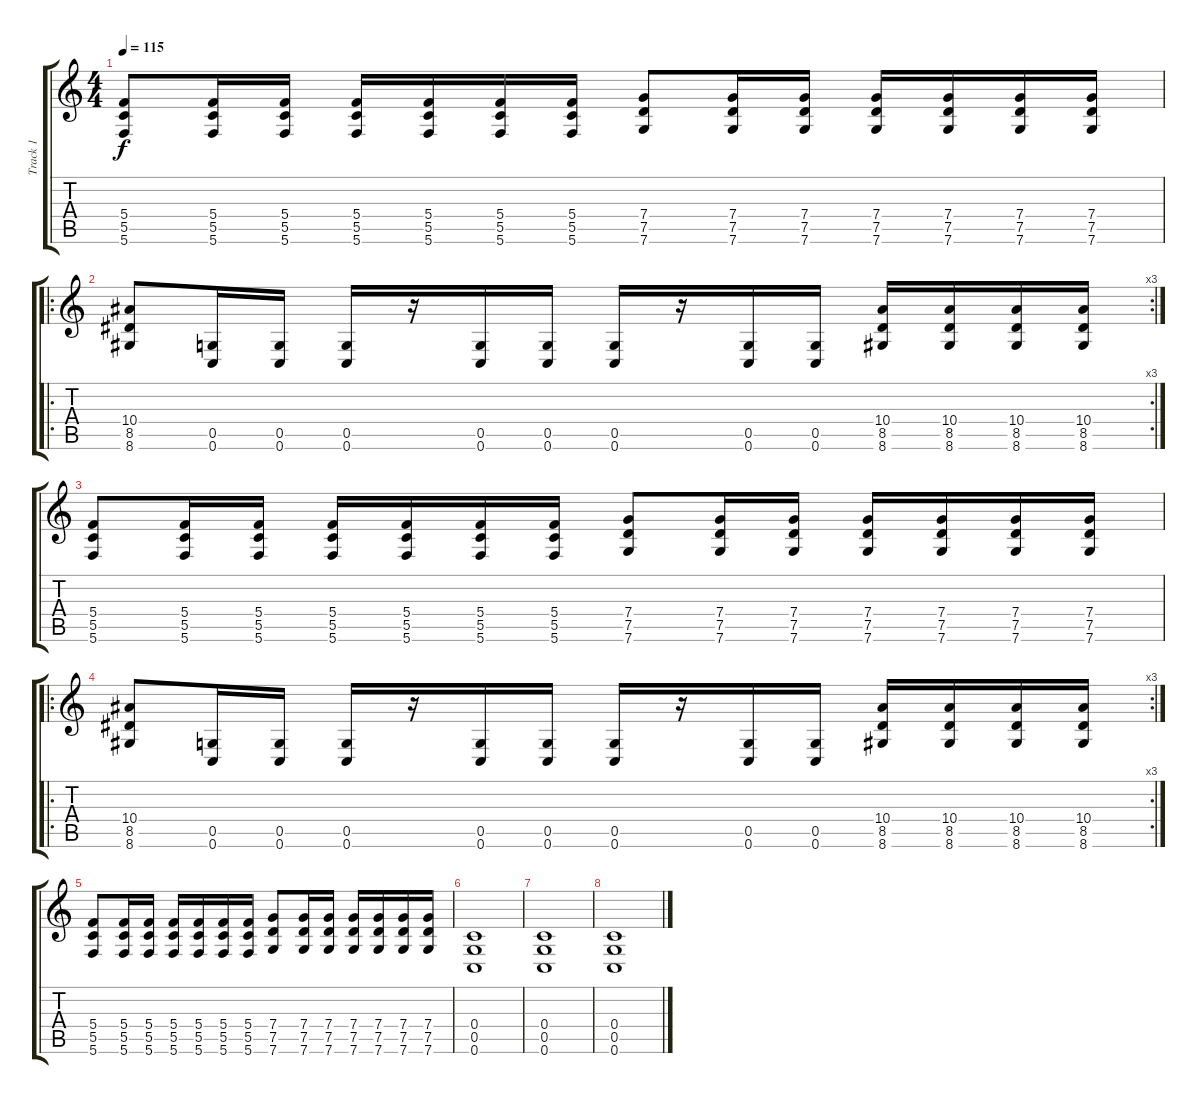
\track ("Track 1" "Track 1") {instrument distortionguitar}
\staff {score tabs}
\tuning (D4 A3 F3 C3 G2 C2) {hide}
\ts (4 4)
\tempo 115
\clef g2
\ks c
(5.4 5.5 5.6).8{dy f} (5.4 5.5 5.6).16 (5.4 5.5 5.6).16 (5.4 5.5 5.6).16 (5.4 5.5 5.6).16 (5.4 5.5 5.6).16 (5.4 5.5 5.6).16 (7.4 7.5 7.6).8 (7.4 7.5 7.6).16 (7.4 7.5 7.6).16 (7.4 7.5 7.6).16 (7.4 7.5 7.6).16 (7.4 7.5 7.6).16 (7.4 7.5 7.6).16 |
\ro
\rc 3
(10.4 8.5 8.6).8 (0.5 0.6).16 (0.5 0.6).16 (0.5 0.6).16 r.16 (0.5 0.6).16 (0.5 0.6).16 (0.5 0.6).16 r.16 (0.5 0.6).16 (0.5 0.6).16 (10.4 8.5 8.6).16 (10.4 8.5 8.6).16 (10.4 8.5 8.6).16 (10.4 8.5 8.6).16 |
(5.4 5.5 5.6).8 (5.4 5.5 5.6).16 (5.4 5.5 5.6).16 (5.4 5.5 5.6).16 (5.4 5.5 5.6).16 (5.4 5.5 5.6).16 (5.4 5.5 5.6).16 (7.4 7.5 7.6).8 (7.4 7.5 7.6).16 (7.4 7.5 7.6).16 (7.4 7.5 7.6).16 (7.4 7.5 7.6).16 (7.4 7.5 7.6).16 (7.4 7.5 7.6).16 |
\ro
\rc 3
(10.4 8.5 8.6).8 (0.5 0.6).16 (0.5 0.6).16 (0.5 0.6).16 r.16 (0.5 0.6).16 (0.5 0.6).16 (0.5 0.6).16 r.16 (0.5 0.6).16 (0.5 0.6).16 (10.4 8.5 8.6).16 (10.4 8.5 8.6).16 (10.4 8.5 8.6).16 (10.4 8.5 8.6).16 |
(5.4 5.5 5.6).8 (5.4 5.5 5.6).16 (5.4 5.5 5.6).16 (5.4 5.5 5.6).16 (5.4 5.5 5.6).16 (5.4 5.5 5.6).16 (5.4 5.5 5.6).16 (7.4 7.5 7.6).8 (7.4 7.5 7.6).16 (7.4 7.5 7.6).16 (7.4 7.5 7.6).16 (7.4 7.5 7.6).16 (7.4 7.5 7.6).16 (7.4 7.5 7.6).16 |
(0.4 0.5 0.6).1 |
(0.4 0.5 0.6).1 |
(0.4 0.5 0.6).1
